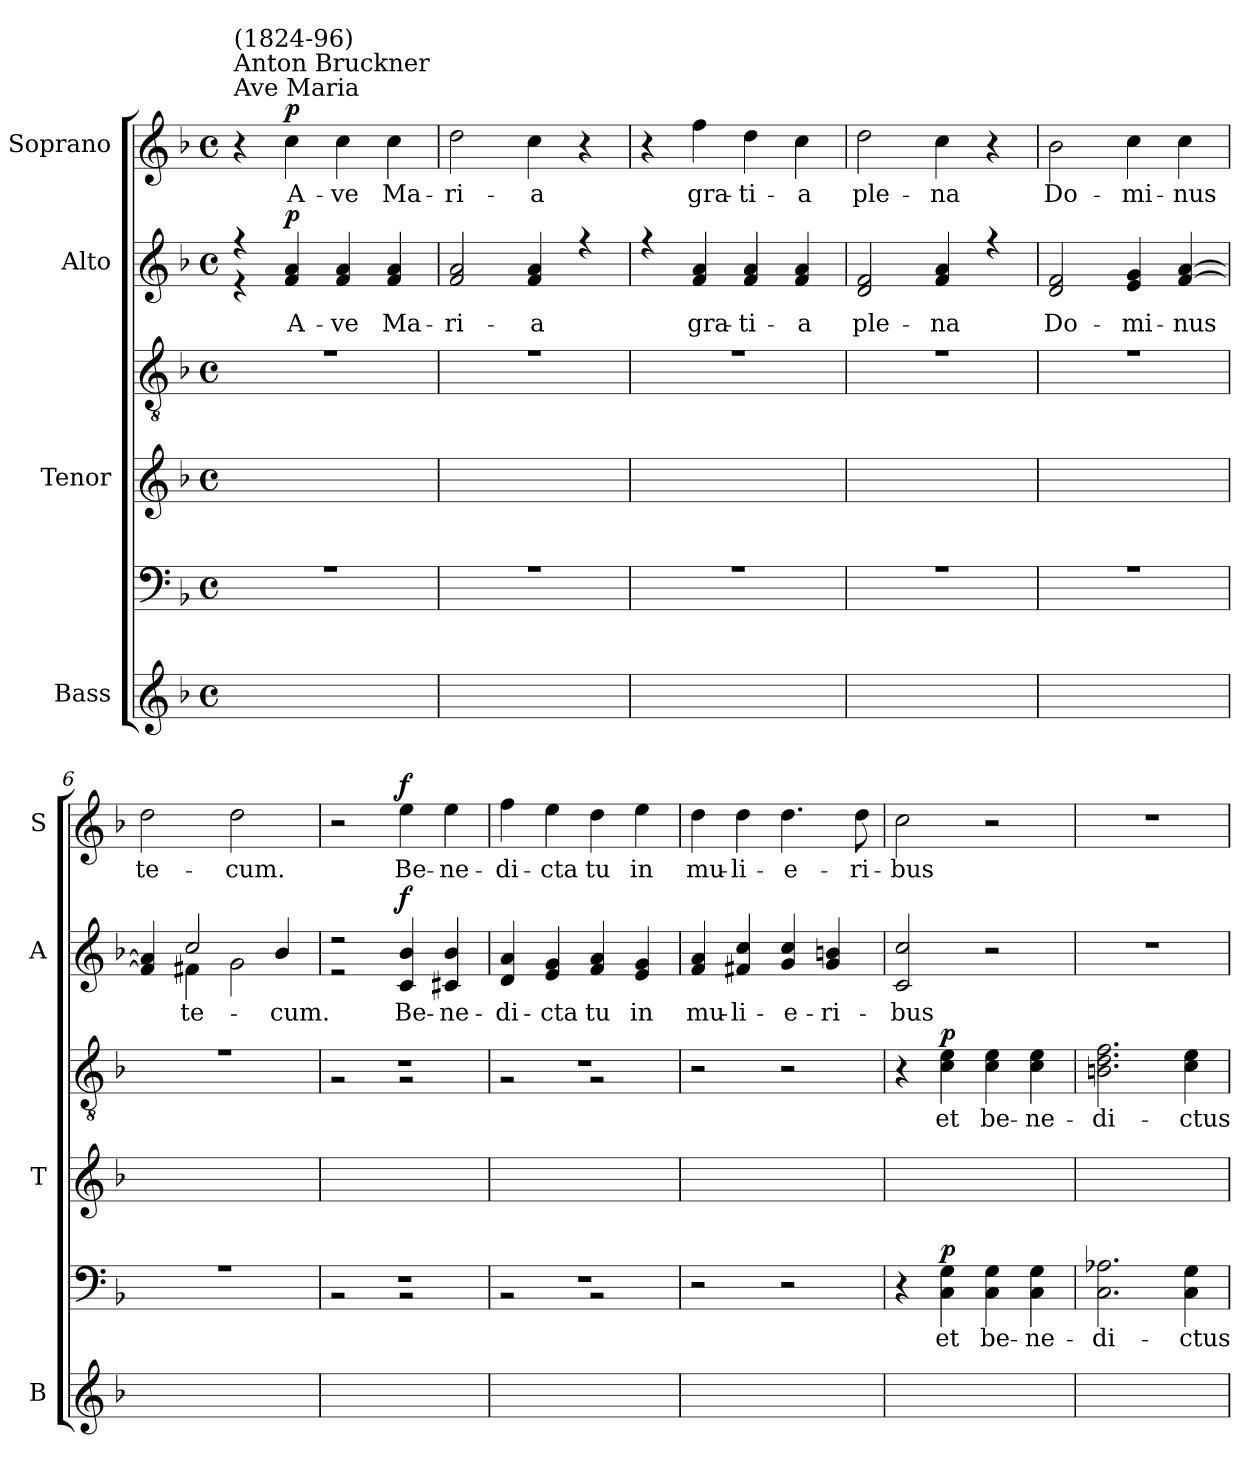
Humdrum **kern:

**kern	**kern	**text	**dynam	**kern	**kern	**text	**dynam	**kern	**text	**dynam	**kern	**text	**dynam
*part4	*part4	*part4	*part4	*part3	*part3	*part3	*part3	*part2	*part2	*part2	*part1	*part1	*part1
*staff6	*staff5	*staff5	*staff5/6	*staff4	*staff3	*staff3	*staff3/4	*staff2	*staff2	*staff2	*staff1	*staff1	*staff1
*I"Bass	*	*	*	*I"Tenor	*	*	*	*I"Alto	*	*	*I"Soprano	*	*
*I'B	*	*	*	*I'T	*	*	*	*I'A	*	*	*I'S	*	*
*clefG2	*clefF4	*	*	*clefG2	*clefGv2	*	*	*clefG2	*	*	*clefG2	*	*
*k[b-]	*k[b-]	*	*	*k[b-]	*k[b-]	*	*	*k[b-]	*	*	*k[b-]	*	*
*F:	*F:	*	*	*F:	*F:	*	*	*F:	*	*	*F:	*	*
*M4/4	*M4/4	*	*	*M4/4	*M4/4	*	*	*M4/4	*	*	*M4/4	*	*
*met(c)	*met(c)	*	*	*met(c)	*met(c)	*	*	*met(c)	*	*	*met(c)	*	*
*MM95	*MM95	*	*	*MM95	*MM95	*	*	*MM95	*	*	*MM95	*	*
=1	=1	=1	=1	=1	=1	=1	=1	=1	=1	=1	=1	=1	=1
*	*^	*	*	*	*^	*	*	*^	*	*	*	*	*
!	!	!	!	!	!	!	!	!	!	!	!	!	!	!LO:TX:a:t=Ave Maria	!	!
!	!	!	!	!	!	!	!	!	!	!	!	!	!	!LO:TX:a:t=Anton Bruckner	!	!
!	!	!	!	!	!	!	!	!	!	!	!	!	!	!LO:TX:a:t=(1824-96)	!	!
1ryy	1r	1ryy	.	.	1ryy	1r	1ryy	.	.	4r	4r	.	.	4r	.	.
!	!	!	!	!	!	!	!	!	!	!	!	!LO:LY:b	!LO:DY:b	!	!LO:LY:b	!LO:DY:b
.	.	.	.	.	.	.	.	.	.	4f/ 4a/	2.ryy	A-	p	4cc\	A-	p
!	!	!	!	!	!	!	!	!	!	!	!	!LO:LY:b	!	!	!LO:LY:b	!
.	.	.	.	.	.	.	.	.	.	4f/ 4a/	.	-ve	.	4cc\	-ve	.
!	!	!	!	!	!	!	!	!	!	!	!	!LO:LY:b	!	!	!LO:LY:b	!
.	.	.	.	.	.	.	.	.	.	4f/ 4a/	.	Ma-	.	4cc\	Ma-	.
=2	=2	=2	=2	=2	=2	=2	=2	=2	=2	=2	=2	=2	=2	=2	=2	=2
!	!	!	!	!	!	!	!	!	!	!	!	!LO:LY:b	!	!	!LO:LY:b	!
1ryy	1r	1ryy	.	.	1ryy	1r	1ryy	.	.	2f/ 2a/	1ryy	-ri-	.	2dd\	-ri-	.
!	!	!	!	!	!	!	!	!	!	!	!	!LO:LY:b	!	!	!LO:LY:b	!
.	.	.	.	.	.	.	.	.	.	4f/ 4a/	.	-a	.	4cc\	-a	.
.	.	.	.	.	.	.	.	.	.	4r	.	.	.	4r	.	.
=3	=3	=3	=3	=3	=3	=3	=3	=3	=3	=3	=3	=3	=3	=3	=3	=3
1ryy	1r	1ryy	.	.	1ryy	1r	1ryy	.	.	4r	1ryy	.	.	4r	.	.
!	!	!	!	!	!	!	!	!	!	!	!	!LO:LY:b	!	!	!LO:LY:b	!
.	.	.	.	.	.	.	.	.	.	4f/ 4a/	.	gra-	.	4ff\	gra-	.
!	!	!	!	!	!	!	!	!	!	!	!	!LO:LY:b	!	!	!LO:LY:b	!
.	.	.	.	.	.	.	.	.	.	4f/ 4a/	.	-ti-	.	4dd\	-ti-	.
!	!	!	!	!	!	!	!	!	!	!	!	!LO:LY:b	!	!	!LO:LY:b	!
.	.	.	.	.	.	.	.	.	.	4f/ 4a/	.	-a	.	4cc\	-a	.
=4	=4	=4	=4	=4	=4	=4	=4	=4	=4	=4	=4	=4	=4	=4	=4	=4
!	!	!	!	!	!	!	!	!	!	!	!	!LO:LY:b	!	!	!LO:LY:b	!
1ryy	1r	1ryy	.	.	1ryy	1r	1ryy	.	.	2d/ 2f/	1ryy	ple-	.	2dd\	ple-	.
!	!	!	!	!	!	!	!	!	!	!	!	!LO:LY:b	!	!	!LO:LY:b	!
.	.	.	.	.	.	.	.	.	.	4f/ 4a/	.	-na	.	4cc\	-na	.
.	.	.	.	.	.	.	.	.	.	4r	.	.	.	4r	.	.
=5	=5	=5	=5	=5	=5	=5	=5	=5	=5	=5	=5	=5	=5	=5	=5	=5
!	!	!	!	!	!	!	!	!	!	!	!	!LO:LY:b	!	!	!LO:LY:b	!
1ryy	1r	1ryy	.	.	1ryy	1r	1ryy	.	.	2d/ 2f/	1ryy	Do-	.	2b-\	Do-	.
!	!	!	!	!	!	!	!	!	!	!	!	!LO:LY:b	!	!	!LO:LY:b	!
.	.	.	.	.	.	.	.	.	.	4e/ 4g/	.	-mi-	.	4cc\	-mi-	.
!	!	!	!	!	!	!	!	!	!	!	!	!LO:LY:b	!	!	!LO:LY:b	!
.	.	.	.	.	.	.	.	.	.	[4f/ [4a/	.	-nus	.	4cc\	-nus	.
=6	=6	=6	=6	=6	=6	=6	=6	=6	=6	=6	=6	=6	=6	=6	=6	=6
!	!	!	!	!	!	!	!	!	!	!	!	!	!	!	!LO:LY:b	!
1ryy	1r	1ryy	.	.	1ryy	1r	1ryy	.	.	4f/] 4a/]	4ryy	.	.	2dd\	te-	.
!	!	!	!	!	!	!	!	!	!	!	!	!LO:LY:b	!	!	!	!
.	.	.	.	.	.	.	.	.	.	2cc/	4f#X\	te-	.	.	.	.
!	!	!	!	!	!	!	!	!	!	!	!	!	!	!	!LO:LY:b	!
.	.	.	.	.	.	.	.	.	.	.	2g\	.	.	2dd\	-cum.	.
!	!	!	!	!	!	!	!	!	!	!	!	!LO:LY:b	!	!	!	!
.	.	.	.	.	.	.	.	.	.	4b-/	.	-cum.	.	.	.	.
=7	=7	=7	=7	=7	=7	=7	=7	=7	=7	=7	=7	=7	=7	=7	=7	=7
1ryy	1r	2r	.	.	1ryy	1r	2r	.	.	2r	2r	.	.	2r	.	.
!	!	!	!	!	!	!	!	!	!	!	!	!LO:LY:b	!LO:DY:b	!	!LO:LY:b	!LO:DY:b
.	.	2r	.	.	.	.	2r	.	.	4c/ 4b-/	2ryy	Be-	f	4ee\	Be-	f
!	!	!	!	!	!	!	!	!	!	!	!	!LO:LY:b	!	!	!LO:LY:b	!
.	.	.	.	.	.	.	.	.	.	4c#X/ 4b-/	.	-ne-	.	4ee\	-ne-	.
=8	=8	=8	=8	=8	=8	=8	=8	=8	=8	=8	=8	=8	=8	=8	=8	=8
!	!	!	!	!	!	!	!	!	!	!	!	!LO:LY:b	!	!	!LO:LY:b	!
1ryy	1r	2r	.	.	1ryy	1r	2r	.	.	4d/ 4a/	1ryy	-di-	.	4ff\	-di-	.
!	!	!	!	!	!	!	!	!	!	!	!	!LO:LY:b	!	!	!LO:LY:b	!
.	.	.	.	.	.	.	.	.	.	4e/ 4g/	.	-cta	.	4ee\	-cta	.
!	!	!	!	!	!	!	!	!	!	!	!	!LO:LY:b	!	!	!LO:LY:b	!
.	.	2r	.	.	.	.	2r	.	.	4f/ 4a/	.	tu	.	4dd\	tu	.
!	!	!	!	!	!	!	!	!	!	!	!	!LO:LY:b	!	!	!LO:LY:b	!
.	.	.	.	.	.	.	.	.	.	4e/ 4g/	.	in	.	4ee\	in	.
*	*	*	*	*	*	*v	*v	*	*	*	*	*	*	*	*	*
*	*v	*v	*	*	*	*	*	*	*v	*v	*	*	*	*	*
!!LO:LB:g=z
=9	=9	=9	=9	=9	=9	=9	=9	=9	=9	=9	=9	=9	=9
!	!	!	!	!	!	!	!	!	!LO:LY:b	!	!	!LO:LY:b	!
1ryy	2r	.	.	1ryy	2r	.	.	4f/ 4a/	mu-	.	4dd\	mu-	.
!	!	!	!	!	!	!	!	!	!LO:LY:b	!	!	!LO:LY:b	!
.	.	.	.	.	.	.	.	4f#X/ 4cc/	-li-	.	4dd\	-li-	.
!	!	!	!	!	!	!	!	!	!LO:LY:b	!	!	!LO:LY:b	!
.	2r	.	.	.	2r	.	.	4g/ 4cc/	-e-	.	4.dd\	-e-	.
!	!	!	!	!	!	!	!	!	!LO:LY:b	!	!	!	!
.	.	.	.	.	.	.	.	4g/ 4bn/	-ri-	.	.	.	.
!	!	!	!	!	!	!	!	!	!	!	!	!LO:LY:b	!
.	.	.	.	.	.	.	.	.	.	.	8dd\	-ri-	.
=10	=10	=10	=10	=10	=10	=10	=10	=10	=10	=10	=10	=10	=10
!	!	!	!	!	!	!	!	!	!LO:LY:b	!	!	!LO:LY:b	!
1ryy	4r	.	.	1ryy	4r	.	.	2c/ 2cc/	-bus	.	2cc\	-bus	.
!	!	!LO:LY:b	!LO:DY:b	!	!	!LO:LY:b	!LO:DY:b	!	!	!	!	!	!
.	4C\ 4G\	et	p	.	4c\ 4e\	et	p	.	.	.	.	.	.
!	!	!LO:LY:b	!	!	!	!LO:LY:b	!	!	!	!	!	!	!
.	4C\ 4G\	be-	.	.	4c\ 4e\	be-	.	2r	.	.	2r	.	.
!	!	!LO:LY:b	!	!	!	!LO:LY:b	!	!	!	!	!	!	!
.	4C\ 4G\	-ne-	.	.	4c\ 4e\	-ne-	.	.	.	.	.	.	.
=11	=11	=11	=11	=11	=11	=11	=11	=11	=11	=11	=11	=11	=11
!	!	!LO:LY:b	!	!	!	!LO:LY:b	!	!	!	!	!	!	!
1ryy	2.C\ 2.A-X\	-di-	.	1ryy	2.Bn\ 2.d\ 2.f\	-di-	.	1r	.	.	1r	.	.
!	!	!LO:LY:b	!	!	!	!LO:LY:b	!	!	!	!	!	!	!
.	4C\ 4G\	-ctus	.	.	4c\ 4e\	-ctus	.	.	.	.	.	.	.
=	=	=	=	=	=	=	=	=	=	=	=	=	=
*-	*-	*-	*-	*-	*-	*-	*-	*-	*-	*-	*-	*-	*-
